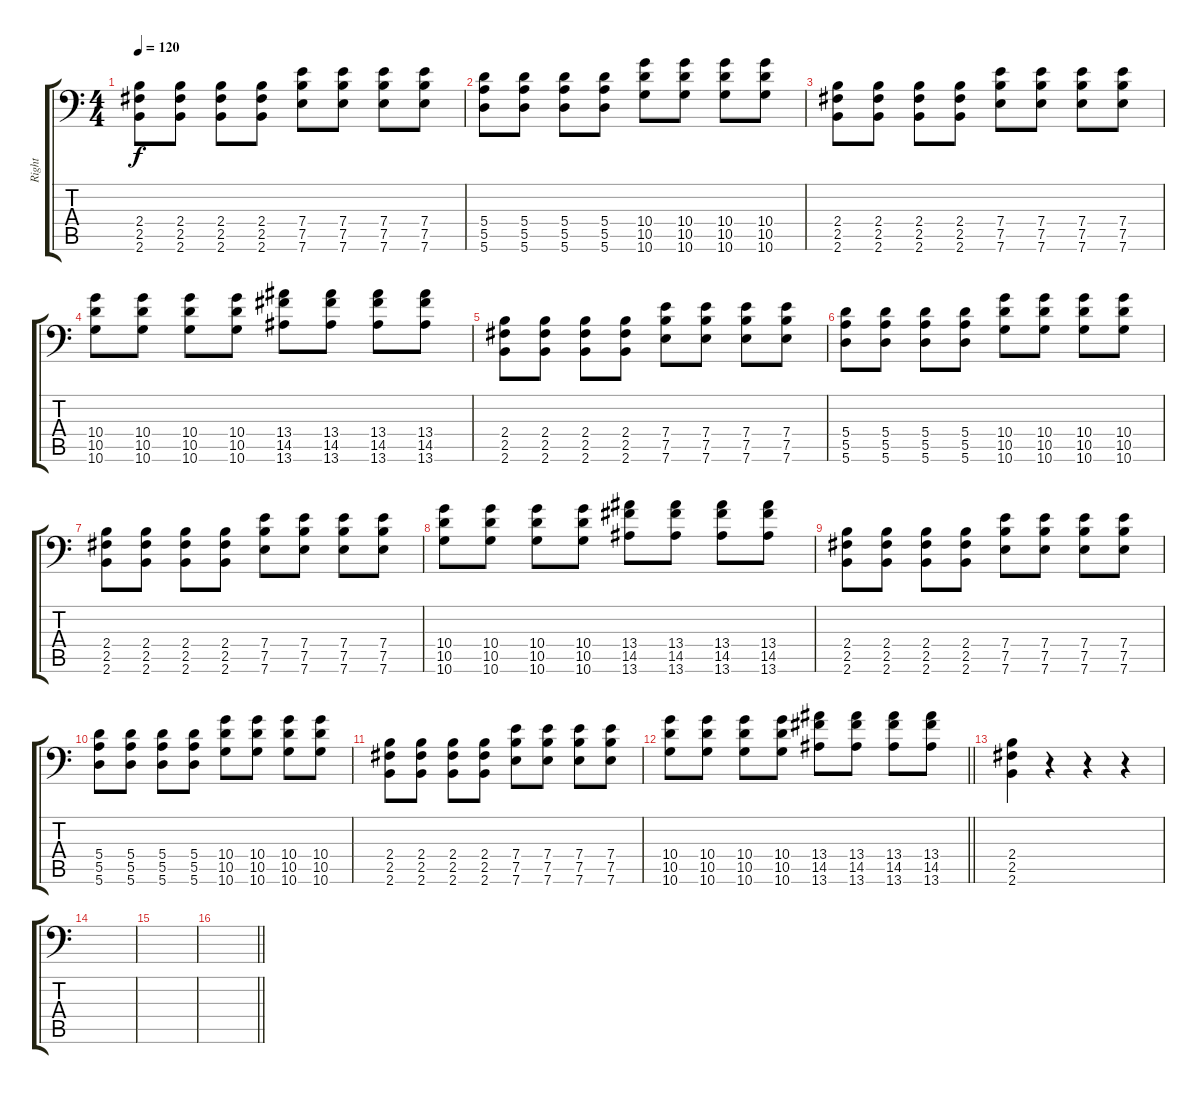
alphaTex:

\track ("Right" "Right") {instrument distortionguitar}
\staff {score tabs}
\tuning (B3 Gb3 D3 A2 E2 A1) {hide}
\ts (4 4)
\tempo 120
\clef f4
\ks c
(2.4 2.5 2.6).8{dy f} (2.4 2.5 2.6).8 (2.4 2.5 2.6).8 (2.4 2.5 2.6).8 (7.4 7.5 7.6).8 (7.4 7.5 7.6).8 (7.4 7.5 7.6).8 (7.4 7.5 7.6).8 |
(5.4 5.5 5.6).8 (5.4 5.5 5.6).8 (5.4 5.5 5.6).8 (5.4 5.5 5.6).8 (10.4 10.5 10.6).8 (10.4 10.5 10.6).8 (10.4 10.5 10.6).8 (10.4 10.5 10.6).8 |
(2.4 2.5 2.6).8 (2.4 2.5 2.6).8 (2.4 2.5 2.6).8 (2.4 2.5 2.6).8 (7.4 7.5 7.6).8 (7.4 7.5 7.6).8 (7.4 7.5 7.6).8 (7.4 7.5 7.6).8 |
(10.4 10.5 10.6).8 (10.4 10.5 10.6).8 (10.4 10.5 10.6).8 (10.4 10.5 10.6).8 (13.4 14.5 13.6).8 (13.4 14.5 13.6).8 (13.4 14.5 13.6).8 (13.4 14.5 13.6).8 |
(2.4 2.5 2.6).8 (2.4 2.5 2.6).8 (2.4 2.5 2.6).8 (2.4 2.5 2.6).8 (7.4 7.5 7.6).8 (7.4 7.5 7.6).8 (7.4 7.5 7.6).8 (7.4 7.5 7.6).8 |
(5.4 5.5 5.6).8 (5.4 5.5 5.6).8 (5.4 5.5 5.6).8 (5.4 5.5 5.6).8 (10.4 10.5 10.6).8 (10.4 10.5 10.6).8 (10.4 10.5 10.6).8 (10.4 10.5 10.6).8 |
(2.4 2.5 2.6).8 (2.4 2.5 2.6).8 (2.4 2.5 2.6).8 (2.4 2.5 2.6).8 (7.4 7.5 7.6).8 (7.4 7.5 7.6).8 (7.4 7.5 7.6).8 (7.4 7.5 7.6).8 |
(10.4 10.5 10.6).8 (10.4 10.5 10.6).8 (10.4 10.5 10.6).8 (10.4 10.5 10.6).8 (13.4 14.5 13.6).8 (13.4 14.5 13.6).8 (13.4 14.5 13.6).8 (13.4 14.5 13.6).8 |
(2.4 2.5 2.6).8 (2.4 2.5 2.6).8 (2.4 2.5 2.6).8 (2.4 2.5 2.6).8 (7.4 7.5 7.6).8 (7.4 7.5 7.6).8 (7.4 7.5 7.6).8 (7.4 7.5 7.6).8 |
(5.4 5.5 5.6).8 (5.4 5.5 5.6).8 (5.4 5.5 5.6).8 (5.4 5.5 5.6).8 (10.4 10.5 10.6).8 (10.4 10.5 10.6).8 (10.4 10.5 10.6).8 (10.4 10.5 10.6).8 |
(2.4 2.5 2.6).8 (2.4 2.5 2.6).8 (2.4 2.5 2.6).8 (2.4 2.5 2.6).8 (7.4 7.5 7.6).8 (7.4 7.5 7.6).8 (7.4 7.5 7.6).8 (7.4 7.5 7.6).8 |
\barLineRight lightlight
(10.4 10.5 10.6).8 (10.4 10.5 10.6).8 (10.4 10.5 10.6).8 (10.4 10.5 10.6).8 (13.4 14.5 13.6).8 (13.4 14.5 13.6).8 (13.4 14.5 13.6).8 (13.4 14.5 13.6).8 |
(2.4 2.5 2.6).4 r.4 r.4 r.4 |
|
|
\barLineRight lightlight
